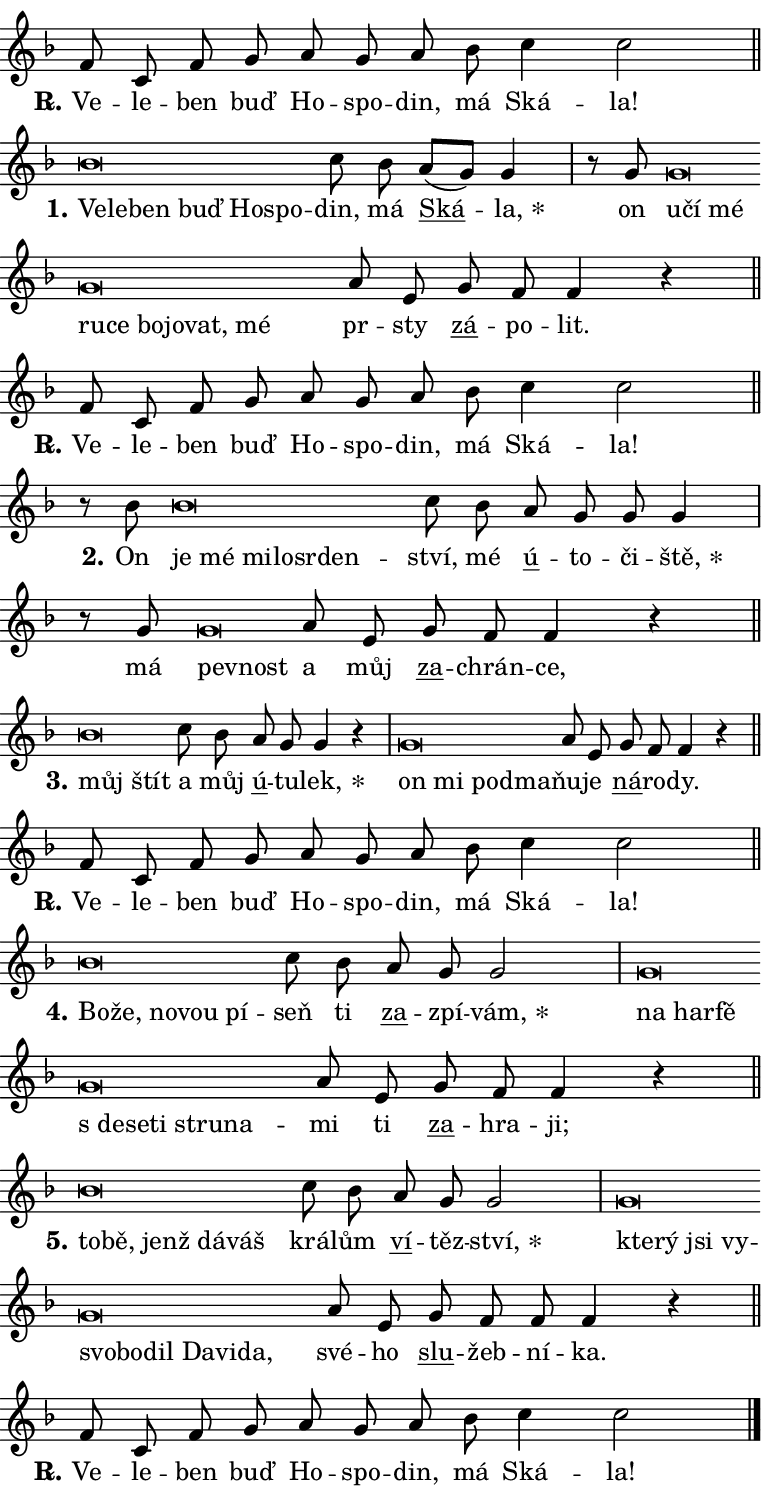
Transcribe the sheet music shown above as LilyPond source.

\version "2.24.0"
\header { tagline = "" }
\paper {
  indent = 0\cm
  top-margin = 0\cm
  right-margin = 0.13\cm % to fit lyric hyphens
  bottom-margin = 0\cm
  left-margin = 0\cm
  paper-width = 13\cm
  page-breaking = #ly:one-page-breaking
  system-system-spacing.basic-distance = #11
  score-system-spacing.basic-distance = #11
  ragged-last = ##f
}


%% Author: Thomas Morley
%% https://lists.gnu.org/archive/html/lilypond-user/2020-05/msg00002.html
#(define (line-position grob)
"Returns position of @var[grob} in current system:
   @code{'start}, if at first time-step
   @code{'end}, if at last time-step
   @code{'middle} otherwise
"
  (let* ((col (ly:item-get-column grob))
         (ln (ly:grob-object col 'left-neighbor))
         (rn (ly:grob-object col 'right-neighbor))
         (col-to-check-left (if (ly:grob? ln) ln col))
         (col-to-check-right (if (ly:grob? rn) rn col))
         (break-dir-left
           (and
             (ly:grob-property col-to-check-left 'non-musical #f)
             (ly:item-break-dir col-to-check-left)))
         (break-dir-right
           (and
             (ly:grob-property col-to-check-right 'non-musical #f)
             (ly:item-break-dir col-to-check-right))))
        (cond ((eqv? 1 break-dir-left) 'start)
              ((eqv? -1 break-dir-right) 'end)
              (else 'middle))))

#(define (tranparent-at-line-position vctor)
  (lambda (grob)
  "Relying on @code{line-position} select the relevant enry from @var{vctor}.
Used to determine transparency,"
    (case (line-position grob)
      ((end) (not (vector-ref vctor 0)))
      ((middle) (not (vector-ref vctor 1)))
      ((start) (not (vector-ref vctor 2))))))

noteHeadBreakVisibility =
#(define-music-function (break-visibility)(vector?)
"Makes @code{NoteHead}s transparent relying on @var{break-visibility}"
#{
  \override NoteHead.transparent =
    #(tranparent-at-line-position break-visibility)
#})

#(define delete-ledgers-for-transparent-note-heads
  (lambda (grob)
    "Reads whether a @code{NoteHead} is transparent.
If so this @code{NoteHead} is removed from @code{'note-heads} from
@var{grob}, which is supposed to be @code{LedgerLineSpanner}.
As a result ledgers are not printed for this @code{NoteHead}"
    (let* ((nhds-array (ly:grob-object grob 'note-heads))
           (nhds-list
             (if (ly:grob-array? nhds-array)
                 (ly:grob-array->list nhds-array)
                 '()))
           ;; Relies on the transparent-property being done before
           ;; Staff.LedgerLineSpanner.after-line-breaking is executed.
           ;; This is fragile ...
           (to-keep
             (remove
               (lambda (nhd)
                 (ly:grob-property nhd 'transparent #f))
               nhds-list)))
      ;; TODO find a better method to iterate over grob-arrays, similiar
      ;; to filter/remove etc for lists
      ;; For now rebuilt from scratch
      (set! (ly:grob-object grob 'note-heads)  '())
      (for-each
        (lambda (nhd)
          (ly:pointer-group-interface::add-grob grob 'note-heads nhd))
        to-keep))))

squashNotes = {
  \override NoteHead.X-extent = #'(-0.2 . 0.2)
  \override NoteHead.Y-extent = #'(-0.75 . 0)
  \override NoteHead.stencil =
    #(lambda (grob)
       (let ((pos (ly:grob-property grob 'staff-position)))
         (begin
           (if (< pos -7) (display "ERROR: Lower brevis then expected\n") (display ""))
           (if (<= pos -6) ly:text-interface::print ly:note-head::print))))
}
unSquashNotes = {
  \revert NoteHead.X-extent
  \revert NoteHead.Y-extent
  \revert NoteHead.stencil
}

hideNotes = \noteHeadBreakVisibility #begin-of-line-visible
unHideNotes = \noteHeadBreakVisibility #all-visible

% work-around for resetting accidentals
% https://lilypond.org/doc/v2.23/Documentation/notation/displaying-rhythms#unmetered-music
cadenzaMeasure = {
  \cadenzaOff
  \partial 1024 s1024
  \cadenzaOn
}

#(define-markup-command (accent layout props text) (markup?)
  "Underline accented syllable"
  (interpret-markup layout props
    #{\markup \override #'(offset . 4.3) \underline { #text }#}))

responsum = \markup \concat {
  "R" \hspace #-1.05 \path #0.1 #'((moveto 0 0.07) (lineto 0.9 0.8)) \hspace #0.05 "."
}

spaceSize = #0.6828661417322834 % exact space size for TeX Gyre Schola

\layout {
  \context {
    \Staff
    \remove "Time_signature_engraver"
    \override LedgerLineSpanner.after-line-breaking = #delete-ledgers-for-transparent-note-heads
  }
  \context {
    \Lyrics {
      \override LyricSpace.minimum-distance = \spaceSize
      \override LyricText.font-name = #"TeX Gyre Schola"
      \override LyricText.font-size = 1
      \override StanzaNumber.font-name = #"TeX Gyre Schola Bold"
      \override StanzaNumber.font-size = 1
    }
  }
  \context {
    \Score 
    \override NoteHead.text =
      #(lambda (grob) 
        (let ((pos (ly:grob-property grob 'staff-position)))
          #{\markup {
            \combine
              \halign #-0.55 \raise #(if (= pos -6) 0 0.5) \override #'(thickness . 2) \draw-line #'(3.2 . 0)
              \musicglyph "noteheads.sM1"
          }#}))
  }
}

% magnetic-lyrics.ily
%
%   written by
%     Jean Abou Samra <jean@abou-samra.fr>
%     Werner Lemberg <wl@gnu.org>
%
%   adapted by
%     Jiri Hon <jiri.hon@gmail.com>
%
% Version 2022-Apr-15

% https://www.mail-archive.com/lilypond-user@gnu.org/msg149350.html

#(define (Left_hyphen_pointer_engraver context)
   "Collect syllable-hyphen-syllable occurrences in lyrics and store
them in properties.  This engraver only looks to the left.  For
example, if the lyrics input is @code{foo -- bar}, it does the
following.

@itemize @bullet
@item
Set the @code{text} property of the @code{LyricHyphen} grob between
@q{foo} and @q{bar} to @code{foo}.

@item
Set the @code{left-hyphen} property of the @code{LyricText} grob with
text @q{foo} to the @code{LyricHyphen} grob between @q{foo} and
@q{bar}.
@end itemize

Use this auxiliary engraver in combination with the
@code{lyric-@/text::@/apply-@/magnetic-@/offset!} hook."
   (let ((hyphen #f)
         (text #f))
     (make-engraver
      (acknowledgers
       ((lyric-syllable-interface engraver grob source-engraver)
        (set! text grob)))
      (end-acknowledgers
       ((lyric-hyphen-interface engraver grob source-engraver)
        ;(when (not (grob::has-interface grob 'lyric-space-interface))
          (set! hyphen grob)));)
      ((stop-translation-timestep engraver)
       (when (and text hyphen)
         (ly:grob-set-object! text 'left-hyphen hyphen))
       (set! text #f)
       (set! hyphen #f)))))

#(define (lyric-text::apply-magnetic-offset! grob)
   "If the space between two syllables is less than the value in
property @code{LyricText@/.details@/.squash-threshold}, move the right
syllable to the left so that it gets concatenated with the left
syllable.

Use this function as a hook for
@code{LyricText@/.after-@/line-@/breaking} if the
@code{Left_@/hyphen_@/pointer_@/engraver} is active."
   (let ((hyphen (ly:grob-object grob 'left-hyphen #f)))
     (when hyphen
       (let ((left-text (ly:spanner-bound hyphen LEFT)))
         (when (grob::has-interface left-text 'lyric-syllable-interface)
           (let* ((common (ly:grob-common-refpoint grob left-text X))
                  (this-x-ext (ly:grob-extent grob common X))
                  (left-x-ext
                   (begin
                     ;; Trigger magnetism for left-text.
                     (ly:grob-property left-text 'after-line-breaking)
                     (ly:grob-extent left-text common X)))
                  ;; `delta` is the gap width between two syllables.
                  (delta (- (interval-start this-x-ext)
                            (interval-end left-x-ext)))
                  (details (ly:grob-property grob 'details))
                  (threshold (assoc-get 'squash-threshold details 0.2)))
             (when (< delta threshold)
               (let* (;; We have to manipulate the input text so that
                      ;; ligatures crossing syllable boundaries are not
                      ;; disabled.  For languages based on the Latin
                      ;; script this is essentially a beautification.
                      ;; However, for non-Western scripts it can be a
                      ;; necessity.
                      (lt (ly:grob-property left-text 'text))
                      (rt (ly:grob-property grob 'text))
                      (is-space (grob::has-interface hyphen 'lyric-space-interface))
                      (space (if is-space " " ""))
                      (extra-delta (if is-space spaceSize 0))
                      ;; Append new syllable.
                      (ltrt-space (if (and (string? lt) (string? rt))
                                (string-append lt space rt)
                                (make-concat-markup (list lt space rt))))
                      ;; Right-align `ltrt` to the right side.
                      (ltrt-space-markup (grob-interpret-markup
                               grob
                               (make-translate-markup
                                (cons (interval-length this-x-ext) 0)
                                (make-right-align-markup ltrt-space)))))
                 (begin
                   ;; Don't print `left-text`.
                   (ly:grob-set-property! left-text 'stencil #f)
                   ;; Set text and stencil (which holds all collected
                   ;; syllables so far) and shift it to the left.
                   (ly:grob-set-property! grob 'text ltrt-space)
                   (ly:grob-set-property! grob 'stencil ltrt-space-markup)
                   (ly:grob-translate-axis! grob (- (- delta extra-delta)) X))))))))))


#(define (lyric-hyphen::displace-bounds-first grob)
   ;; Make very sure this callback isn't triggered too early.
   (let ((left (ly:spanner-bound grob LEFT))
         (right (ly:spanner-bound grob RIGHT)))
     (ly:grob-property left 'after-line-breaking)
     (ly:grob-property right 'after-line-breaking)
     (ly:lyric-hyphen::print grob)))

squashThreshold = #0.4

\layout {
  \context {
    \Lyrics
    \consists #Left_hyphen_pointer_engraver
    \override LyricText.after-line-breaking =
      #lyric-text::apply-magnetic-offset!
    \override LyricHyphen.stencil = #lyric-hyphen::displace-bounds-first
    \override LyricText.details.squash-threshold = \squashThreshold
    \override LyricHyphen.minimum-distance = 0
    \override LyricHyphen.minimum-length = \squashThreshold
  }
}

squashText = \override LyricText.details.squash-threshold = 9999
unSquashText = \override LyricText.details.squash-threshold = \squashThreshold

leftText = \override LyricText.self-alignment-X = #LEFT
unLeftText = \revert LyricText.self-alignment-X

starOffset = #(lambda (grob) 
                (let ((x_offset (ly:self-alignment-interface::aligned-on-x-parent grob)))
                  (if (= x_offset 0) 0 (+ x_offset 1.2))))

star = #(define-music-function (syllable)(string?)
"Append star separator at the end of a syllable"
#{
  \once \override LyricText.X-offset = #starOffset
  \lyricmode { \markup {
    #syllable
    \override #'((font-name . "TeX Gyre Schola Bold")) \hspace #0.2 \lower #0.65 \larger "*"
  } }
#})

starAccent = #(define-music-function (syllable)(string?)
"Append star separator at the end of a syllable and make accent"
#{
  \once \override LyricText.X-offset = #starOffset
  \lyricmode { \markup {
    \accent #syllable
    \override #'((font-name . "TeX Gyre Schola Bold")) \hspace #0.2 \lower #0.65 \larger "*"
  } }
#})

breath = #(define-music-function (syllable)(string?)
"Append breathing indicator at the end of a syllable"
#{
  \lyricmode { \markup { #syllable "+" } }
#})

optionalBreath = #(define-music-function (syllable)(string?)
"Append optional breathing indicator at the end of a syllable"
#{
  \lyricmode { \markup { #syllable "(+)" } }
#})


\score {
    <<
        \new Voice = "melody" { \cadenzaOn \key f \major \relative { f'8 c f g \bar "" a g a bes \bar "" c4 c2 \cadenzaMeasure \bar "||" \break } }
        \new Lyrics \lyricsto "melody" { \lyricmode { \set stanza = \responsum
Ve -- le -- ben buď Ho -- spo -- din, má Ská -- la! } }
    >>
    \layout {}
}

\score {
    <<
        \new Voice = "melody" { \cadenzaOn \key f \major \relative { \squashNotes bes'\breve*1/16 \hideNotes \breve*1/16 \bar "" \breve*1/16 \bar "" \breve*1/16 \bar "" \breve*1/16 \breve*1/16 \bar "" \unHideNotes \unSquashNotes c8 bes \bar "" a[( g)] g4 \cadenzaMeasure \bar "|" r8 g8 \squashNotes g\breve*1/16 \hideNotes \breve*1/16 \bar "" \breve*1/16 \bar "" \breve*1/16 \bar "" \breve*1/16 \bar "" \breve*1/16 \bar "" \breve*1/16 \bar "" \breve*1/16 \breve*1/16 \bar "" \unHideNotes \unSquashNotes a8 e \bar "" g f f4 r \cadenzaMeasure \bar "||" \break } }
        \new Lyrics \lyricsto "melody" { \lyricmode { \set stanza = "1."
\leftText Ve -- \squashText le -- ben buď Ho -- spo -- \unLeftText \unSquashText din, má \markup \accent Ská -- \star la, on \leftText u -- \squashText čí mé ru -- ce bo -- jo -- vat, mé \unLeftText \unSquashText pr -- sty \markup \accent zá -- po -- lit. } }
    >>
    \layout {}
}

\score {
    <<
        \new Voice = "melody" { \cadenzaOn \key f \major \relative { f'8 c f g \bar "" a g a bes \bar "" c4 c2 \cadenzaMeasure \bar "||" \break } }
        \new Lyrics \lyricsto "melody" { \lyricmode { \set stanza = \responsum
Ve -- le -- ben buď Ho -- spo -- din, má Ská -- la! } }
    >>
    \layout {}
}

\score {
    <<
        \new Voice = "melody" { \cadenzaOn \key f \major \relative { r8 bes'8 \squashNotes bes\breve*1/16 \hideNotes \breve*1/16 \bar "" \breve*1/16 \bar "" \breve*1/16 \bar "" \breve*1/16 \breve*1/16 \bar "" \unHideNotes \unSquashNotes c8 bes \bar "" a g g g4 \cadenzaMeasure \bar "|" r8 g8 \squashNotes g\breve*1/16 \hideNotes \breve*1/16 \bar "" \unHideNotes \unSquashNotes a8 e \bar "" g f f4 r \cadenzaMeasure \bar "||" \break } }
        \new Lyrics \lyricsto "melody" { \lyricmode { \set stanza = "2."
On \leftText je \squashText mé mi -- lo -- sr -- den -- \unLeftText \unSquashText ství, mé \markup \accent ú -- to -- či -- \star ště, má \leftText pev -- \squashText nost \unLeftText \unSquashText a můj \markup \accent za -- chrán -- ce, } }
    >>
    \layout {}
}

\score {
    <<
        \new Voice = "melody" { \cadenzaOn \key f \major \relative { \squashNotes bes'\breve*1/16 \hideNotes \breve*1/16 \bar "" \unHideNotes \unSquashNotes c8 bes \bar "" a g g4 r \cadenzaMeasure \bar "|" \squashNotes g\breve*1/16 \hideNotes \breve*1/16 \bar "" \breve*1/16 \breve*1/16 \bar "" \unHideNotes \unSquashNotes a8 e \bar "" g f f4 r \cadenzaMeasure \bar "||" \break } }
        \new Lyrics \lyricsto "melody" { \lyricmode { \set stanza = "3."
\leftText můj \squashText štít \unLeftText \unSquashText a můj \markup \accent ú -- tu -- \star lek, \leftText on \squashText mi pod -- ma -- \unLeftText \unSquashText ňu -- je \markup \accent ná -- ro -- dy. } }
    >>
    \layout {}
}

\score {
    <<
        \new Voice = "melody" { \cadenzaOn \key f \major \relative { f'8 c f g \bar "" a g a bes \bar "" c4 c2 \cadenzaMeasure \bar "||" \break } }
        \new Lyrics \lyricsto "melody" { \lyricmode { \set stanza = \responsum
Ve -- le -- ben buď Ho -- spo -- din, má Ská -- la! } }
    >>
    \layout {}
}

\score {
    <<
        \new Voice = "melody" { \cadenzaOn \key f \major \relative { \squashNotes bes'\breve*1/16 \hideNotes \breve*1/16 \bar "" \breve*1/16 \bar "" \breve*1/16 \breve*1/16 \bar "" \unHideNotes \unSquashNotes c8 bes \bar "" a g g2 \cadenzaMeasure \bar "|" \squashNotes g\breve*1/16 \hideNotes \breve*1/16 \bar "" \breve*1/16 \bar "" \breve*1/16 \bar "" \breve*1/16 \bar "" \breve*1/16 \bar "" \breve*1/16 \breve*1/16 \bar "" \unHideNotes \unSquashNotes a8 e \bar "" g f f4 r \cadenzaMeasure \bar "||" \break } }
        \new Lyrics \lyricsto "melody" { \lyricmode { \set stanza = "4."
\leftText Bo -- \squashText že, no -- vou pí -- \unLeftText \unSquashText seň ti \markup \accent za -- zpí -- \star vám, \leftText na \squashText har -- fě "s de" -- se -- ti stru -- na -- \unLeftText \unSquashText mi ti \markup \accent za -- hra -- ji; } }
    >>
    \layout {}
}

\score {
    <<
        \new Voice = "melody" { \cadenzaOn \key f \major \relative { \squashNotes bes'\breve*1/16 \hideNotes \breve*1/16 \bar "" \breve*1/16 \bar "" \breve*1/16 \breve*1/16 \bar "" \unHideNotes \unSquashNotes c8 bes \bar "" a g g2 \cadenzaMeasure \bar "|" \squashNotes g\breve*1/16 \hideNotes \breve*1/16 \bar "" \breve*1/16 \bar "" \breve*1/16 \bar "" \breve*1/16 \bar "" \breve*1/16 \bar "" \breve*1/16 \bar "" \breve*1/16 \bar "" \breve*1/16 \breve*1/16 \bar "" \unHideNotes \unSquashNotes a8 e \bar "" g f f f4 r \cadenzaMeasure \bar "||" \break } }
        \new Lyrics \lyricsto "melody" { \lyricmode { \set stanza = "5."
\leftText to -- \squashText bě, jenž dá -- váš \unLeftText \unSquashText krá -- lům \markup \accent ví -- těz -- \star ství, \leftText kte -- \squashText rý jsi vy -- svo -- bo -- dil Da -- vi -- da, \unLeftText \unSquashText své -- ho \markup \accent slu -- žeb -- ní -- ka. } }
    >>
    \layout {}
}

\score {
    <<
        \new Voice = "melody" { \cadenzaOn \key f \major \relative { f'8 c f g \bar "" a g a bes \bar "" c4 c2 \cadenzaMeasure \bar "||" \break } \bar "|." }
        \new Lyrics \lyricsto "melody" { \lyricmode { \set stanza = \responsum
Ve -- le -- ben buď Ho -- spo -- din, má Ská -- la! } }
    >>
    \layout {}
}
